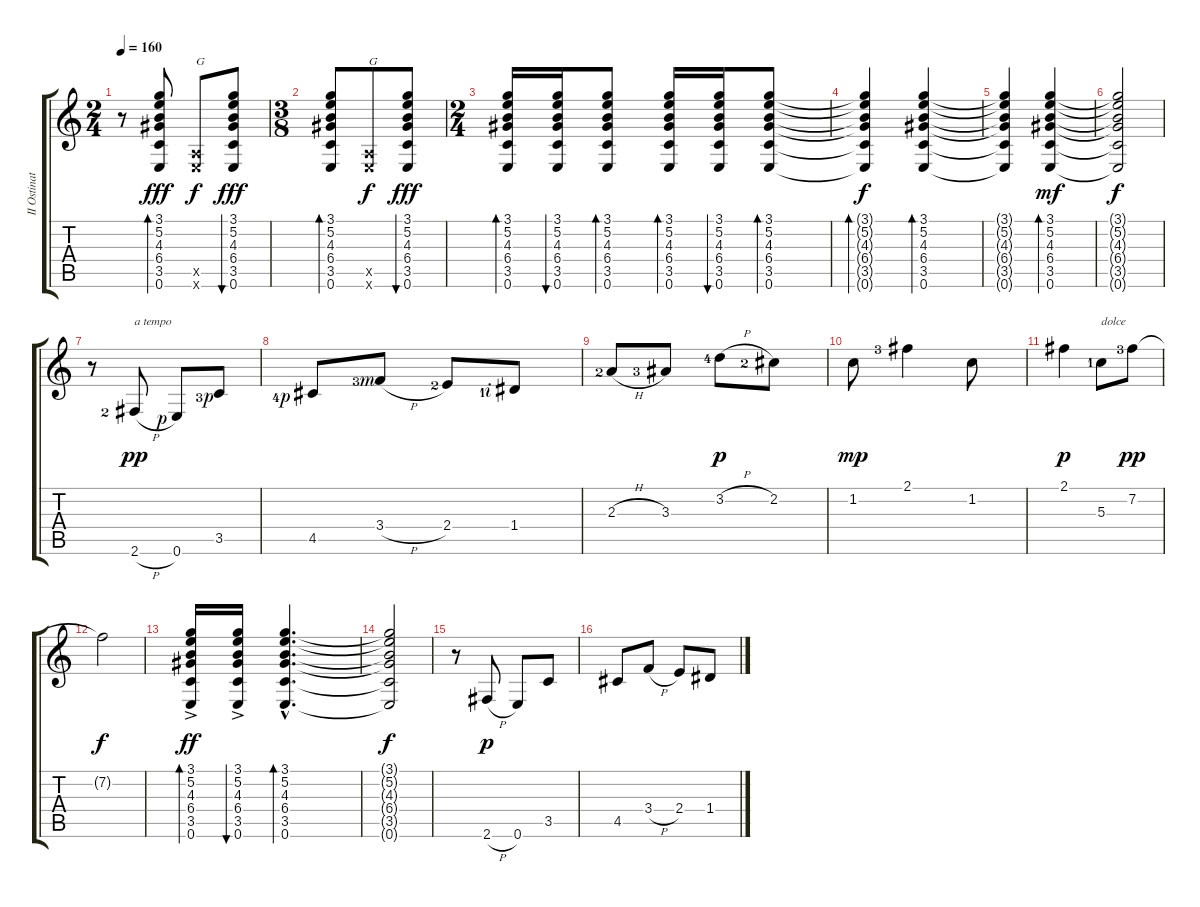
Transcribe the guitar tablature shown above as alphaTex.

\track ("II Ostinato" "II Ostinat") {instrument acousticguitarnylon}
\staff {score tabs}
\tuning (E4 B3 G3 D3 A2 E2) {hide}
\ts (2 4)
\tempo 160
\clef g2
\ks c
r.8{dy fff} (3.1 5.2 4.3 6.4 3.5 0.6).8{bd 30} (0.5{x} 0.6{x}).8{txt "G" dy f} (3.1 5.2 4.3 6.4 3.5 0.6).8{bu 60 dy fff} |
\ts (3 8)
(3.1 5.2 4.3 6.4 3.5 0.6).8{bd 30} (0.5{x} 0.6{x}).8{txt "G" dy f} (3.1 5.2 4.3 6.4 3.5 0.6).8{bu 60 dy fff} |
\ts (2 4)
(3.1 5.2 4.3 6.4 3.5 0.6).16{bd 30} (3.1 5.2 4.3 6.4 3.5 0.6).16{bu 30} (3.1 5.2 4.3 6.4 3.5 0.6).8{bd 30} (3.1 5.2 4.3 6.4 3.5 0.6).16{bd 30} (3.1 5.2 4.3 6.4 3.5 0.6).16{bu 30} (3.1 5.2 4.3 6.4 3.5 0.6).8{bd 30} |
(3.1{t} 5.2{t} 4.3{t} 6.4{t} 3.5{t} 0.6{t}).4{bd 30 dy f} (3.1 5.2 4.3 6.4 3.5 0.6).4{bd 60} |
(3.1{t} 5.2{t} 4.3{t} 6.4{t} 3.5{t} 0.6{t}).4 (3.1 5.2 4.3 6.4 3.5 0.6).4{bd 240 dy mf} |
(3.1{t} 5.2{t} 4.3{t} 6.4{t} 3.5{t} 0.6{t}).2{dy f} |
r.8 2.6{h lf 3}.8{txt "a tempo" dy pp} 0.6{rf 1}.8 3.5{lf 4 rf 1}.8 |
4.5{lf 5 rf 1}.8 3.4{h lf 4 rf 3}.8 2.4{lf 3}.8 1.4{lf 2 rf 2}.8 |
2.3{h lf 3}.8 3.3{lf 4}.8 3.2{h lf 5}.8{dy p} 2.2{lf 3}.8 |
1.2.8{dy mp} 2.1{lf 4}.4 1.2.8 |
2.1.4{dy p} 5.3{lf 2}.8{txt "dolce"} 7.2{lf 4}.8{dy pp} |
7.2{t}.2{dy f} |
(3.1 5.2 4.3 6.4 3.5 0.6{ac}).16{bd 30 dy ff} (3.1 5.2 4.3 6.4 3.5 0.6{ac}).16{bu 30} (3.1{hac} 5.2{hac} 4.3{hac} 6.4{hac} 3.5{hac} 0.6{hac}).4{d bd 30} |
(3.1{t} 5.2{t} 4.3{t} 6.4{t} 3.5{t} 0.6{t}).2{dy f} |
r.8 2.6{h}.8{dy p} 0.6.8 3.5.8 |
4.5.8 3.4{h}.8 2.4.8 1.4.8
